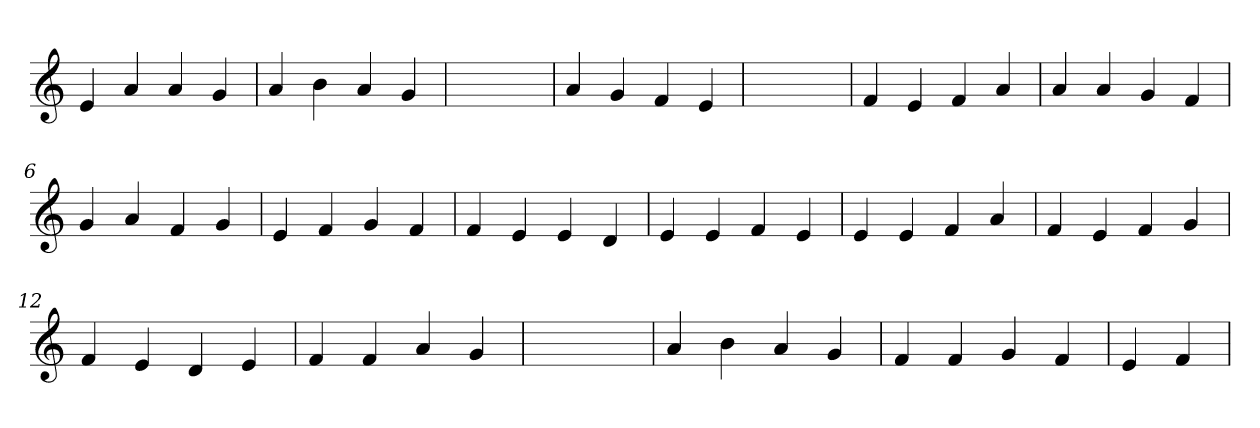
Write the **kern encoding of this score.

**kern
*part1
*staff1
*clefG2
=1
4e
4a
4a
4g
=2
4a
4b
4a
4g
=3
1ryy
=3
4a
4g
4f
4e
=4
1ryy
=4
4f
4e
4f
4a
=5
4a
4a
4g
4f
=6
4g
4a
4f
4g
=7
4e
4f
4g
4f
=8
4f
4e
4e
4d
=9
4e
4e
4f
4e
=10
4e
4e
4f
4a
=11
4f
4e
4f
4g
=12
4f
4e
4d
4e
=13
4f
4f
4a
4g
=14
1ryy
=14
4a
4b
4a
4g
=15
4f
4f
4g
4f
=16
4e
4f
=
*-
